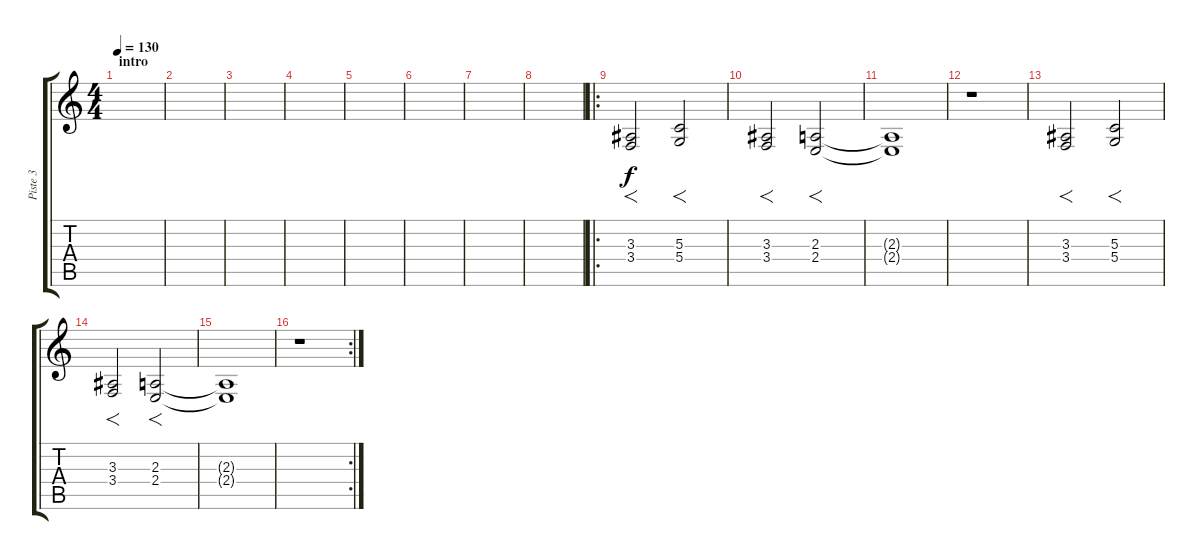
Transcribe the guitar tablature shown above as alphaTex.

\track ("Piste 3" "Piste 3") {instrument violin}
\staff {score tabs}
\tuning (E4 B3 G3 D3 A2 D2) {hide}
\ts (4 4)
\section ("" "intro")
\tempo 130
\clef g2
\ks c
|
|
|
|
|
|
|
|
\ro
(3.3 3.4).2{f} (5.3 5.4).2{f} |
(3.3 3.4).2{f} (2.3 2.4).2{f} |
(2.3{t} 2.4{t}).1 |
r.1 |
(3.3 3.4).2{f} (5.3 5.4).2{f} |
(3.3 3.4).2{f} (2.3 2.4).2{f} |
(2.3{t} 2.4{t}).1 |
\rc 2
r.1
